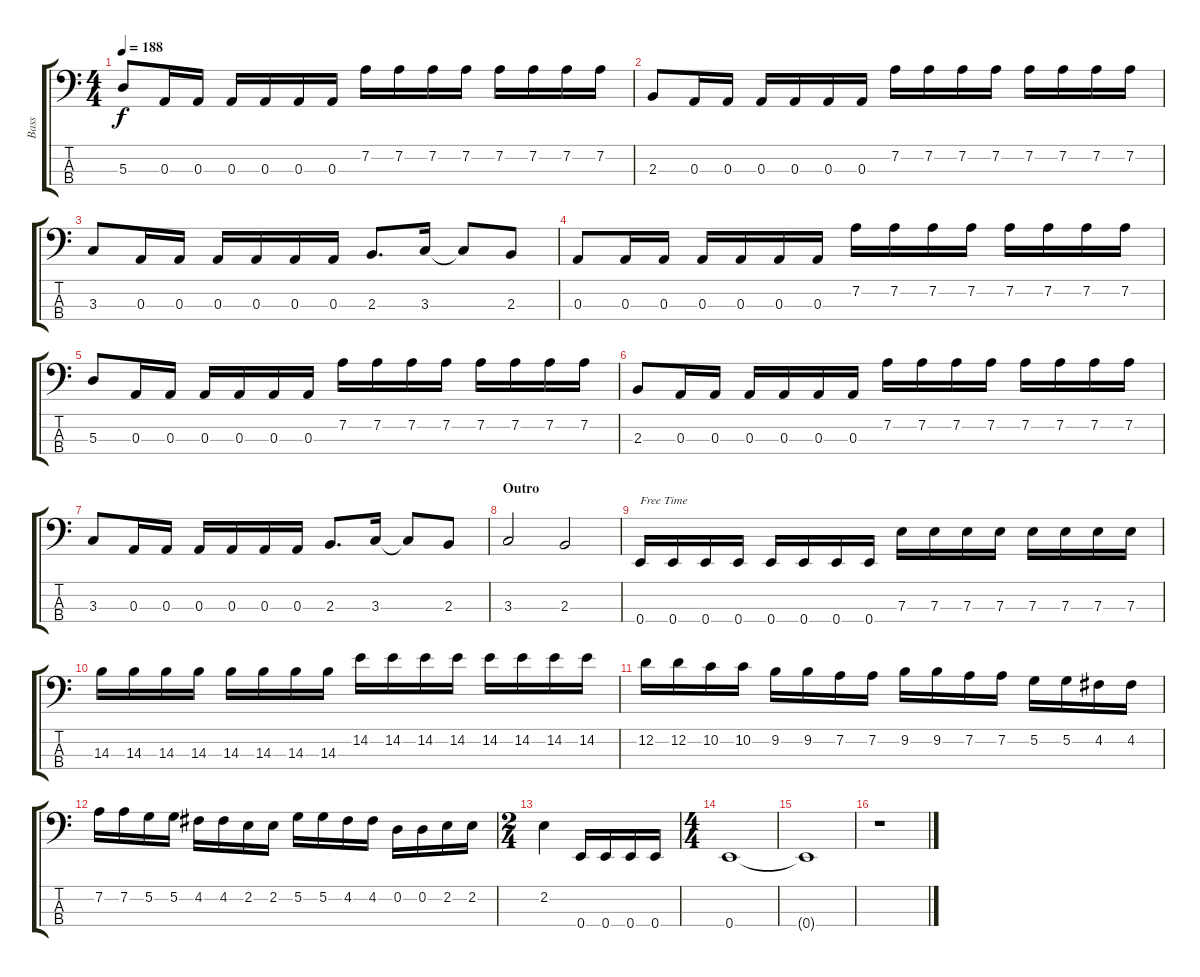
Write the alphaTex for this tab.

\track ("Bass" "Bass") {instrument electricbassfinger}
\staff {score tabs}
\tuning (G2 D2 A1 E1) {hide}
\ts (4 4)
\tempo 188
\clef f4
\ks c
5.3.8{dy f} 0.3.16 0.3.16 0.3.16 0.3.16 0.3.16 0.3.16 7.2.16 7.2.16 7.2.16 7.2.16 7.2.16 7.2.16 7.2.16 7.2.16 |
2.3.8 0.3.16 0.3.16 0.3.16 0.3.16 0.3.16 0.3.16 7.2.16 7.2.16 7.2.16 7.2.16 7.2.16 7.2.16 7.2.16 7.2.16 |
3.3.8 0.3.16 0.3.16 0.3.16 0.3.16 0.3.16 0.3.16 2.3.8{d} 3.3.16 3.3{t}.8 2.3.8 |
0.3.8 0.3.16 0.3.16 0.3.16 0.3.16 0.3.16 0.3.16 7.2.16 7.2.16 7.2.16 7.2.16 7.2.16 7.2.16 7.2.16 7.2.16 |
5.3.8 0.3.16 0.3.16 0.3.16 0.3.16 0.3.16 0.3.16 7.2.16 7.2.16 7.2.16 7.2.16 7.2.16 7.2.16 7.2.16 7.2.16 |
2.3.8 0.3.16 0.3.16 0.3.16 0.3.16 0.3.16 0.3.16 7.2.16 7.2.16 7.2.16 7.2.16 7.2.16 7.2.16 7.2.16 7.2.16 |
3.3.8 0.3.16 0.3.16 0.3.16 0.3.16 0.3.16 0.3.16 2.3.8{d} 3.3.16 3.3{t}.8 2.3.8 |
\section ("" "Outro")
3.3.2 2.3.2 |
0.4.16{txt "Free Time"} 0.4.16 0.4.16 0.4.16 0.4.16 0.4.16 0.4.16 0.4.16 7.3.16 7.3.16 7.3.16 7.3.16 7.3.16 7.3.16 7.3.16 7.3.16 |
14.3.16 14.3.16 14.3.16 14.3.16 14.3.16 14.3.16 14.3.16 14.3.16 14.2.16 14.2.16 14.2.16 14.2.16 14.2.16 14.2.16 14.2.16 14.2.16 |
12.2.16 12.2.16 10.2.16 10.2.16 9.2.16 9.2.16 7.2.16 7.2.16 9.2.16 9.2.16 7.2.16 7.2.16 5.2.16 5.2.16 4.2.16 4.2.16 |
7.2.16 7.2.16 5.2.16 5.2.16 4.2.16 4.2.16 2.2.16 2.2.16 5.2.16 5.2.16 4.2.16 4.2.16 0.2.16 0.2.16 2.2.16 2.2.16 |
\ts (2 4)
2.2.4 0.4.16 0.4.16 0.4.16 0.4.16 |
\ts (4 4)
0.4.1 |
0.4{t}.1 |
r.1
